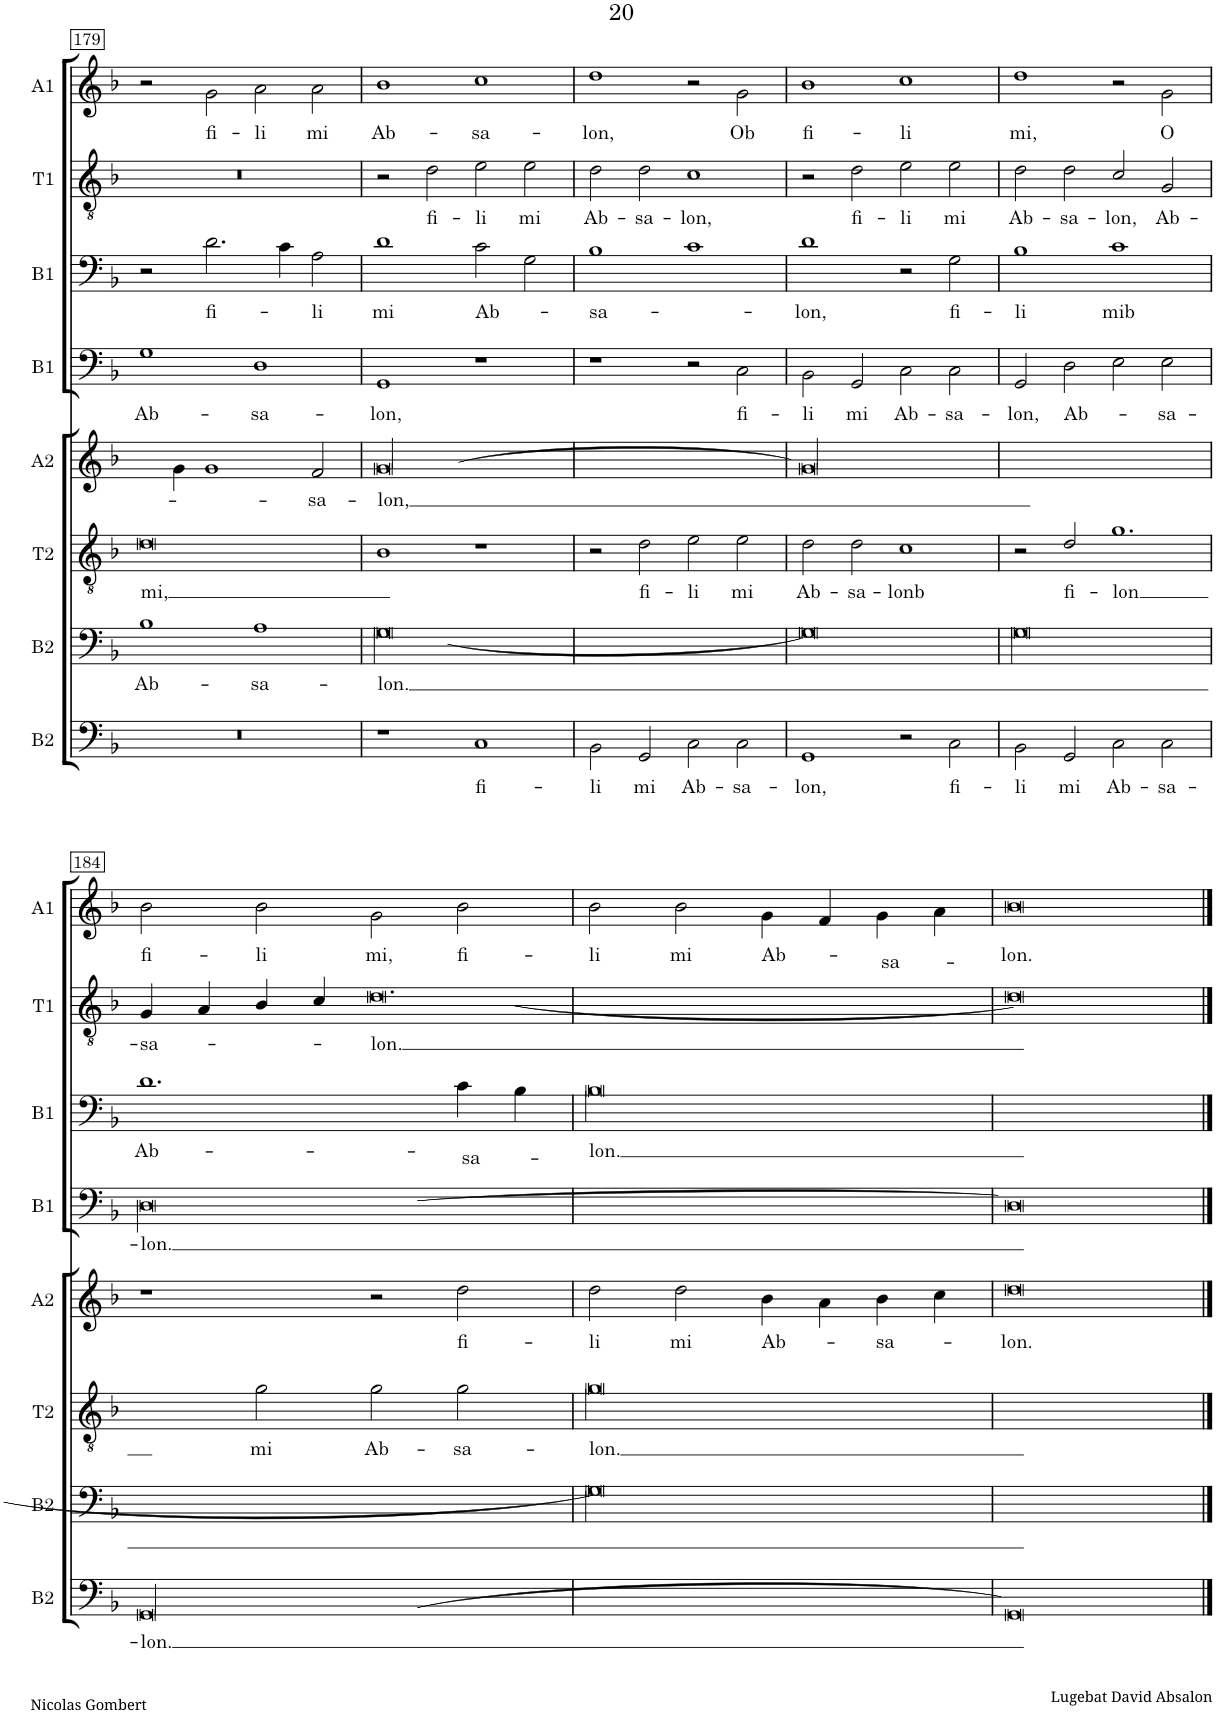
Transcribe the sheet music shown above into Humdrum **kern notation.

**kern	**text	**kern	**text	**kern	**text	**kern	**text	**kern	**text	**kern	**text	**kern	**text	**kern	**text
*part8	*part8	*part7	*part7	*part6	*part6	*part5	*part5	*part4	*part4	*part3	*part3	*part2	*part2	*part1	*part1
*staff8	*staff8	*staff7	*staff7	*staff6	*staff6	*staff5	*staff5	*staff4	*staff4	*staff3	*staff3	*staff2	*staff2	*staff1	*staff1
*I"Bass II	*	*I"Bar II	*	*I"Tenor II	*	*I"Alto II	*	*I"Bass I	*	*I"Bar I	*	*I"Tenor I	*	*I"Alto I	*
*I'B2	*	*I'B2	*	*I'T2	*	*I'A2	*	*I'B1	*	*I'B1	*	*I'T1	*	*I'A1	*
!!LO:PB:g=z
*clefF4	*	*clefF4	*	*clefGv2	*	*clefG2	*	*clefF4	*	*clefF4	*	*clefGv2	*	*clefG2	*
*k[b-]	*	*k[b-]	*	*k[b-]	*	*k[b-]	*	*k[b-]	*	*k[b-]	*	*k[b-]	*	*k[b-]	*
*M4/2	*	*M4/2	*	*M4/2	*	*M4/2	*	*M4/2	*	*M4/2	*	*M4/2	*	*M4/2	*
=179	=179	=179	=179	=179	=179	=179	=179	=179	=179	=179	=179	=179	=179	=179	=179
!	!	!	!LO:LY:b	!	!LO:LY:b	!	!	!	!LO:LY:b	!	!	!	!	!	!
0r	.	1B-	Ab-	0d	mi,	4a\]	.	1G	Ab-	2r	.	0r	.	2r	.
.	.	.	.	.	.	4g\	.	.	.	.	.	.	.	.	.
!	!	!	!	!	!	!	!	!	!	!	!LO:LY:b	!	!	!	!LO:LY:b
.	.	.	.	.	.	1g	.	.	.	2.d\	fi-	.	.	2g\	fi-
!	!	!	!LO:LY:b	!	!	!	!	!	!LO:LY:b	!	!	!	!	!	!LO:LY:b
.	.	1A	-sa-	.	.	.	.	1D	-sa-	.	.	.	.	2a\	-li
.	.	.	.	.	.	.	.	.	.	4c\	.	.	.	.	.
!	!	!	!	!	!	!	!LO:LY:b	!	!	!	!LO:LY:b	!	!	!	!LO:LY:b
.	.	.	.	.	.	2f/	-sa-	.	.	2A\	-li	.	.	2a\	mi
=180	=180	=180	=180	=180	=180	=180	=180	=180	=180	=180	=180	=180	=180	=180	=180
!	!	!	!LO:LY:b	!	!	!	!LO:LY:b	!	!LO:LY:b	!	!LO:LY:b	!	!	!	!LO:LY:b
1r	.	[>0G\	-lon.	1B-	.	[>0g/	-lon,	1GG	-lon,	1d	mi	2r	.	1b-	Ab-
!	!	!	!	!	!	!	!	!	!	!	!	!	!LO:LY:b	!	!
.	.	.	.	.	.	.	.	.	.	.	.	2d\	fi-	.	.
!	!LO:LY:b	!	!	!	!	!	!	!	!	!	!LO:LY:b	!	!LO:LY:b	!	!LO:LY:b
1C	fi-	.	.	1r	.	.	.	1r	.	2c\	Ab-	2e\	-li	1cc	-sa-
!	!	!	!	!	!	!	!	!	!	!	!	!	!LO:LY:b	!	!
.	.	.	.	.	.	.	.	.	.	2G\	.	2e\	mi	.	.
=181	=181	=181	=181	=181	=181	=181	=181	=181	=181	=181	=181	=181	=181	=181	=181
!	!LO:LY:b	!	!	!	!	!	!	!	!	!	!LO:LY:b	!	!LO:LY:b	!	!LO:LY:b
2BB-\	-li	0G_	.	2r	.	0g_	.	1r	.	1B-	-sa-	2d\	Ab-	1dd	-lon,
!	!LO:LY:b	!	!	!	!LO:LY:b	!	!	!	!	!	!	!	!LO:LY:b	!	!
2GG/	mi	.	.	2d\	fi-	.	.	.	.	.	.	2d\	-sa-	.	.
!	!LO:LY:b	!	!	!	!LO:LY:b	!	!	!	!	!	!	!	!LO:LY:b	!	!
2C\	Ab-	.	.	2e\	-li	.	.	2r	.	1c	.	1c	-lon,	2r	.
!	!LO:LY:b	!	!	!	!LO:LY:b	!	!	!	!LO:LY:b	!	!	!	!	!	!LO:LY:b
2C\	-sa-	.	.	2e\	mi	.	.	2C\	fi-	.	.	.	.	2g\	Ob
=182	=182	=182	=182	=182	=182	=182	=182	=182	=182	=182	=182	=182	=182	=182	=182
!	!LO:LY:b	!	!	!	!LO:LY:b	!	!	!	!LO:LY:b	!	!LO:LY:b	!	!	!	!LO:LY:b
1GG	-lon,	0G]	.	2d\	Ab-	0g/_	.	2BB-\	-li	1d	-lon,	2r	.	1b-	fi-
!	!	!	!	!	!LO:LY:b	!	!	!	!LO:LY:b	!	!	!	!LO:LY:b	!	!
.	.	.	.	2d\	-sa-	.	.	2GG/	mi	.	.	2d\	fi-	.	.
!	!	!	!	!	!LO:LY:b	!	!	!	!LO:LY:b	!	!	!	!LO:LY:b	!	!LO:LY:b
2r	.	.	.	1c	-lonb	.	.	2C\	Ab-	2r	.	2e\	-li	1cc	-li
!	!LO:LY:b	!	!	!	!	!	!	!	!LO:LY:b	!	!LO:LY:b	!	!LO:LY:b	!	!
2C\	fi-	.	.	.	.	.	.	2C\	-sa-	2G\	fi-	2e\	mi	.	.
=183	=183	=183	=183	=183	=183	=183	=183	=183	=183	=183	=183	=183	=183	=183	=183
!	!LO:LY:b	!	!	!	!	!	!	!	!LO:LY:b	!	!LO:LY:b	!	!LO:LY:b	!	!LO:LY:b
2BB-\	-li	[>0G\	.	2r	.	0g]	.	2GG/	-lon,	1B-	-li	2d\	Ab-	1dd	mi,
!	!LO:LY:b	!	!	!	!LO:LY:b	!	!	!	!LO:LY:b	!	!	!	!LO:LY:b	!	!
2GG/	mi	.	.	2d/	fi-	.	.	2D\	Ab-	.	.	2d\	-sa-	.	.
!	!LO:LY:b	!	!	!LO:N:vis=1.	!LO:LY:b	!	!	!	!	!	!LO:LY:b	!	!LO:LY:b	!	!
2C\	Ab-	.	.	[>1g	-lon	.	.	2E\	.	1c	mib	2c/	-lon,	2r	.
!	!LO:LY:b	!	!	!	!	!	!	!	!LO:LY:b	!	!	!	!LO:LY:b	!	!LO:LY:b
2C\	-sa-	.	.	.	.	.	.	2E\	-sa-	.	.	2G/	Ab-	2g\	O
!!LO:LB:g=z
=184	=184	=184	=184	=184	=184	=184	=184	=184	=184	=184	=184	=184	=184	=184	=184
!	!LO:LY:b	!	!	!	!	!	!	!	!LO:LY:b	!	!LO:LY:b	!	!LO:LY:b	!	!LO:LY:b
[<0GG/	-lon.	0G_	.	2g\]	.	1r	.	[>0D\	-lon.	1.d	Ab-	4G/	-sa-	2b-\	fi-
.	.	.	.	.	.	.	.	.	.	.	.	4A/	.	.	.
!	!	!	!	!	!LO:LY:b	!	!	!	!	!	!	!	!	!	!LO:LY:b
.	.	.	.	2g\	mi	.	.	.	.	.	.	4B-/	.	2b-\	-li
.	.	.	.	.	.	.	.	.	.	.	.	4c/	.	.	.
!	!	!	!	!	!LO:LY:b	!	!	!	!	!	!	!LO:N:vis=1.	!LO:LY:b	!	!LO:LY:b
.	.	.	.	2g\	Ab-	2r	.	.	.	.	.	[<1d	-lon.	2g\	mi,
!	!	!	!	!	!LO:LY:b	!	!LO:LY:b	!	!	!	!LO:LY:b	!	!	!	!LO:LY:b
.	.	.	.	2g\	-sa-	2dd\	fi-	.	.	4c\	-sa-	.	.	2b-\	fi-
.	.	.	.	.	.	.	.	.	.	4B-\	.	.	.	.	.
=185	=185	=185	=185	=185	=185	=185	=185	=185	=185	=185	=185	=185	=185	=185	=185
!	!	!	!	!	!LO:LY:b	!	!LO:LY:b	!	!	!	!LO:LY:b	!	!	!	!LO:LY:b
0GG_	.	0G\_	.	[>0g\	-lon.	2dd\	-li	0D_	.	[>0B-\	-lon.	0d_	.	2b-\	-li
!	!	!	!	!	!	!	!LO:LY:b	!	!	!	!	!	!	!	!LO:LY:b
.	.	.	.	.	.	2dd\	mi	.	.	.	.	.	.	2b-\	mi
!	!	!	!	!	!	!	!LO:LY:b	!	!	!	!	!	!	!	!LO:LY:b
.	.	.	.	.	.	4b-\	Ab-	.	.	.	.	.	.	4g\	Ab-
.	.	.	.	.	.	4a\	.	.	.	.	.	.	.	4f/	.
!	!	!	!	!	!	!	!LO:LY:b	!	!	!	!	!	!	!	!LO:LY:b
.	.	.	.	.	.	4b-\	-sa-	.	.	.	.	.	.	4g\	-sa-
.	.	.	.	.	.	4cc\	.	.	.	.	.	.	.	4a\	.
=186	=186	=186	=186	=186	=186	=186	=186	=186	=186	=186	=186	=186	=186	=186	=186
!	!	!	!	!	!	!	!LO:LY:b	!	!	!	!	!	!	!	!LO:LY:b
0GG]	.	0G]	.	0g]	.	0dd	-lon.	0D]	.	0B-]	.	0d]	.	0b-	-lon.
==	==	==	==	==	==	==	==	==	==	==	==	==	==	==	==
*-	*-	*-	*-	*-	*-	*-	*-	*-	*-	*-	*-	*-	*-	*-	*-
